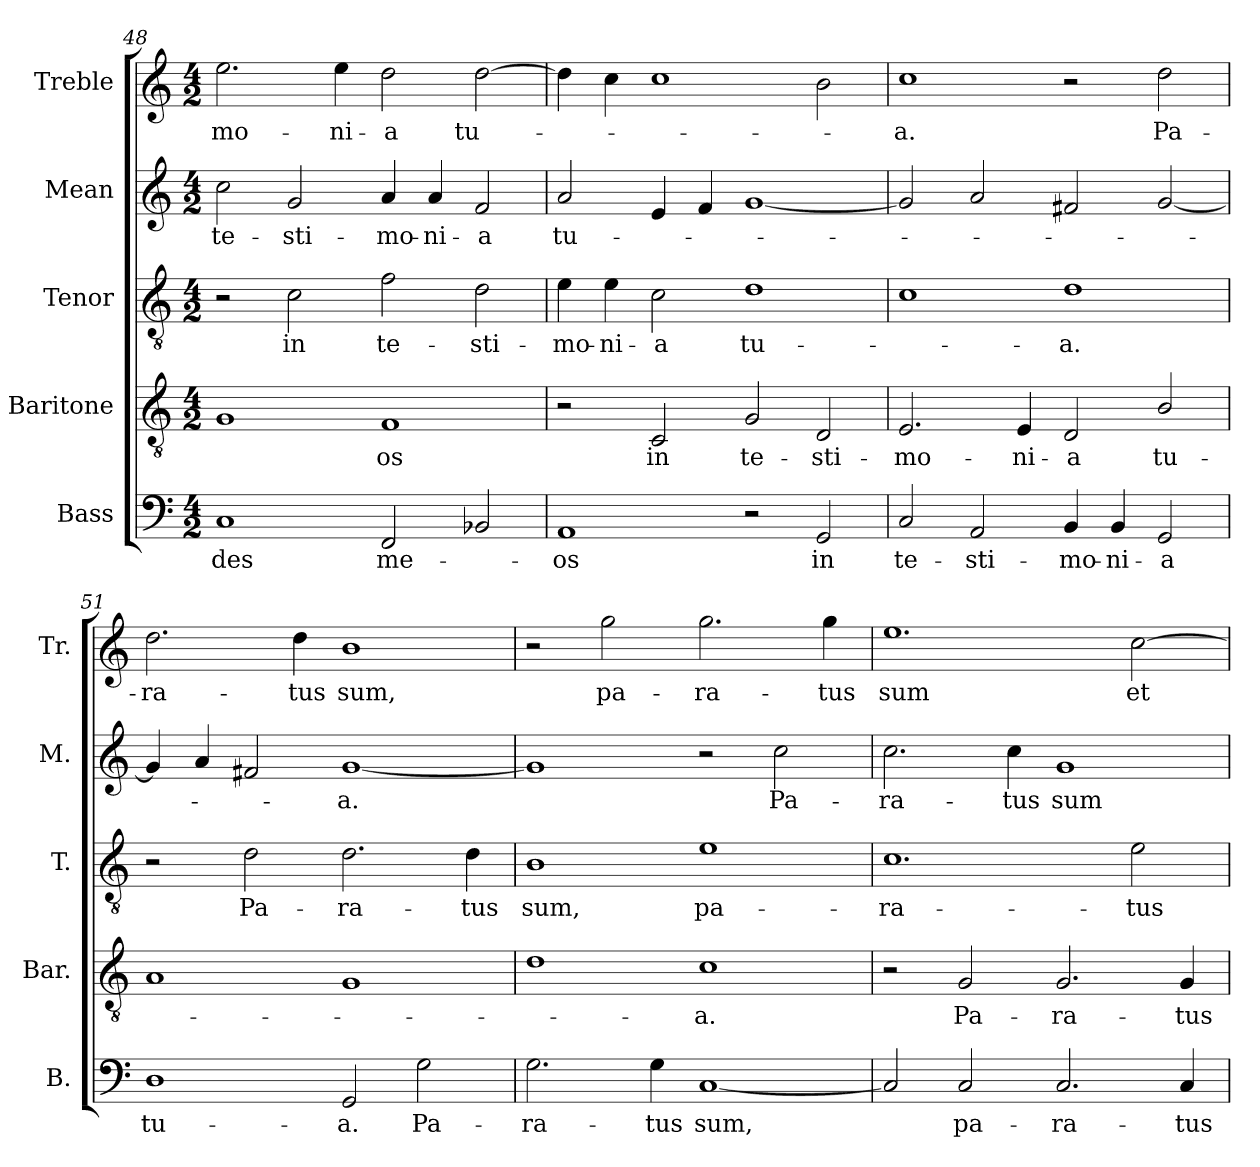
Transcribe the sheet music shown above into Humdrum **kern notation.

**kern	**text	**kern	**text	**kern	**text	**kern	**text	**kern	**text
*part5	*part5	*part4	*part4	*part3	*part3	*part2	*part2	*part1	*part1
*staff5	*staff5	*staff4	*staff4	*staff3	*staff3	*staff2	*staff2	*staff1	*staff1
*I"Bass	*	*I"Baritone	*	*I"Tenor	*	*I"Mean	*	*I"Treble	*
*I'B.	*	*I'Bar.	*	*I'T.	*	*I'M.	*	*I'Tr.	*
*clefF4	*	*clefGv2	*	*clefGv2	*	*clefG2	*	*clefG2	*
*	*	*ITrd7c12	*	*ITrd7c12	*	*	*	*	*
*k[]	*	*k[]	*	*k[]	*	*k[]	*	*k[]	*
*C:	*	*C:	*	*C:	*	*C:	*	*C:	*
*M4/2	*	*M4/2	*	*M4/2	*	*M4/2	*	*M4/2	*
=48	=48	=48	=48	=48	=48	=48	=48	=48	=48
!	!LO:LY:b:color=#000000	!	!	!	!	!	!	!	!
!	!	!	!	!	!	!	!LO:LY:b:color=#000000	!	!
!	!	!	!	!	!	!	!	!	!LO:LY:b:color=#000000
1Ci	-des	1GGi	.	2r	.	2cci\	te-	2.eei\	-mo-
!	!	!	!	!	!LO:LY:b:color=#000000	!	!	!	!
!	!	!	!	!	!	!	!LO:LY:b:color=#000000	!	!
.	.	.	.	2Ci\	in	2gi/	-sti-	.	.
!	!	!	!	!	!	!	!	!	!LO:LY:b:color=#000000
.	.	.	.	.	.	.	.	4eei\	-ni-
!	!LO:LY:b:color=#000000	!	!	!	!	!	!	!	!
!	!	!	!LO:LY:b:color=#000000	!	!	!	!	!	!
!	!	!	!	!	!LO:LY:b:color=#000000	!	!	!	!
!	!	!	!	!	!	!	!LO:LY:b:color=#000000	!	!
!	!	!	!	!	!	!	!	!	!LO:LY:b:color=#000000
2FFi/	me-	1FFi	-os	2Fi\	te-	4ai/	-mo-	2ddi\	-a
!	!	!	!	!	!	!	!LO:LY:b:color=#000000	!	!
.	.	.	.	.	.	4ai/	-ni-	.	.
!	!	!	!	!	!LO:LY:b:color=#000000	!	!	!	!
!	!	!	!	!	!	!	!LO:LY:b:color=#000000	!	!
!	!	!	!	!	!	!	!	!	!LO:LY:b:color=#000000
2BB-Xi/	.	.	.	2Di\	-sti-	2fi/	-a	[2ddi\	tu-
=49	=49	=49	=49	=49	=49	=49	=49	=49	=49
!	!LO:LY:b:color=#000000	!	!	!	!	!	!	!	!
!	!	!	!	!	!LO:LY:b:color=#000000	!	!	!	!
!	!	!	!	!	!	!	!LO:LY:b:color=#000000	!	!
1AAi	-os	2r	.	4Ei\	-mo-	2ai/	tu-	4ddi\]	.
!	!	!	!	!	!LO:LY:b:color=#000000	!	!	!	!
.	.	.	.	4Ei\	-ni-	.	.	4cci\	.
!	!	!	!LO:LY:b:color=#000000	!	!	!	!	!	!
!	!	!	!	!	!LO:LY:b:color=#000000	!	!	!	!
.	.	2CCi/	in	2Ci\	-a	4ei/	.	1cci	.
.	.	.	.	.	.	4fi/	.	.	.
!	!	!	!LO:LY:b:color=#000000	!	!	!	!	!	!
!	!	!	!	!	!LO:LY:b:color=#000000	!	!	!	!
2r	.	2GGi/	te-	1Di	tu-	[1gi	.	.	.
!	!LO:LY:b:color=#000000	!	!	!	!	!	!	!	!
!	!	!	!LO:LY:b:color=#000000	!	!	!	!	!	!
2GGi/	in	2DDi/	-sti-	.	.	.	.	2bi\	.
=50	=50	=50	=50	=50	=50	=50	=50	=50	=50
!	!LO:LY:b:color=#000000	!	!	!	!	!	!	!	!
!	!	!	!LO:LY:b:color=#000000	!	!	!	!	!	!
!	!	!	!	!	!	!	!	!	!LO:LY:b:color=#000000
2Ci/	te-	2.EEi/	-mo-	1Ci	.	2gi/]	.	1cci	-a.
!	!LO:LY:b:color=#000000	!	!	!	!	!	!	!	!
2AAi/	-sti-	.	.	.	.	2ai/	.	.	.
!	!	!	!LO:LY:b:color=#000000	!	!	!	!	!	!
.	.	4EEi/	-ni-	.	.	.	.	.	.
!	!LO:LY:b:color=#000000	!	!	!	!	!	!	!	!
!	!	!	!LO:LY:b:color=#000000	!	!	!	!	!	!
!	!	!	!	!	!LO:LY:b:color=#000000	!	!	!	!
4BBi/	-mo-	2DDi/	-a	1Di	-a.	2f#Xi/	.	2r	.
!	!LO:LY:b:color=#000000	!	!	!	!	!	!	!	!
4BBi/	-ni-	.	.	.	.	.	.	.	.
!	!LO:LY:b:color=#000000	!	!	!	!	!	!	!	!
!	!	!	!LO:LY:b:color=#000000	!	!	!	!	!	!
!	!	!	!	!	!	!	!	!	!LO:LY:b:color=#000000
2GGi/	-a	2BBi/	tu-	.	.	[2gi/	.	2ddi\	Pa-
=51	=51	=51	=51	=51	=51	=51	=51	=51	=51
!	!LO:LY:b:color=#000000	!	!	!	!	!	!	!	!
!	!	!	!	!	!	!	!	!	!LO:LY:b:color=#000000
1Di	tu-	1AAi	.	2r	.	4gi/]	.	2.ddi\	-ra-
.	.	.	.	.	.	4ai/	.	.	.
!	!	!	!	!	!LO:LY:b:color=#000000	!	!	!	!
.	.	.	.	2Di\	Pa-	2f#Xi/	.	.	.
!	!	!	!	!	!	!	!	!	!LO:LY:b:color=#000000
.	.	.	.	.	.	.	.	4ddi\	-tus
!	!LO:LY:b:color=#000000	!	!	!	!	!	!	!	!
!	!	!	!	!	!LO:LY:b:color=#000000	!	!	!	!
!	!	!	!	!	!	!	!LO:LY:b:color=#000000	!	!
!	!	!	!	!	!	!	!	!	!LO:LY:b:color=#000000
2GGi/	-a.	1GGi	.	2.Di\	-ra-	[1gi	-a.	1bi	sum,
!	!LO:LY:b:color=#000000	!	!	!	!	!	!	!	!
2Gi\	Pa-	.	.	.	.	.	.	.	.
!	!	!	!	!	!LO:LY:b:color=#000000	!	!	!	!
.	.	.	.	4Di\	-tus	.	.	.	.
!!LO:LB:g=z
=52	=52	=52	=52	=52	=52	=52	=52	=52	=52
!	!LO:LY:b:color=#000000	!	!	!	!	!	!	!	!
!	!	!	!	!	!LO:LY:b:color=#000000	!	!	!	!
2.Gi\	-ra-	1Di	.	1BBi	sum,	1gi]	.	2r	.
!	!	!	!	!	!	!	!	!	!LO:LY:b:color=#000000
.	.	.	.	.	.	.	.	2ggi\	pa-
!	!LO:LY:b:color=#000000	!	!	!	!	!	!	!	!
4Gi\	-tus	.	.	.	.	.	.	.	.
!	!LO:LY:b:color=#000000	!	!	!	!	!	!	!	!
!	!	!	!LO:LY:b:color=#000000	!	!	!	!	!	!
!	!	!	!	!	!LO:LY:b:color=#000000	!	!	!	!
!	!	!	!	!	!	!	!	!	!LO:LY:b:color=#000000
[1Ci	sum,	1Ci	-a.	1Ei	pa-	2r	.	2.ggi\	-ra-
!	!	!	!	!	!	!	!LO:LY:b:color=#000000	!	!
.	.	.	.	.	.	2cci\	Pa-	.	.
!	!	!	!	!	!	!	!	!	!LO:LY:b:color=#000000
.	.	.	.	.	.	.	.	4ggi\	-tus
=53	=53	=53	=53	=53	=53	=53	=53	=53	=53
!	!	!	!	!	!LO:LY:b:color=#000000	!	!	!	!
!	!	!	!	!	!	!	!LO:LY:b:color=#000000	!	!
!	!	!	!	!	!	!	!	!	!LO:LY:b:color=#000000
2Ci/]	.	2r	.	1.Ci	-ra-	2.cci\	-ra-	1.eei	sum
!	!LO:LY:b:color=#000000	!	!	!	!	!	!	!	!
!	!	!	!LO:LY:b:color=#000000	!	!	!	!	!	!
2Ci/	pa-	2GGi/	Pa-	.	.	.	.	.	.
!	!	!	!	!	!	!	!LO:LY:b:color=#000000	!	!
.	.	.	.	.	.	4cci\	-tus	.	.
!	!LO:LY:b:color=#000000	!	!	!	!	!	!	!	!
!	!	!	!LO:LY:b:color=#000000	!	!	!	!	!	!
!	!	!	!	!	!	!	!LO:LY:b:color=#000000	!	!
2.Ci/	-ra-	2.GGi/	-ra-	.	.	1gi	sum	.	.
!	!	!	!	!	!LO:LY:b:color=#000000	!	!	!	!
!	!	!	!	!	!	!	!	!	!LO:LY:b:color=#000000
.	.	.	.	2Ei\	-tus	.	.	[2cci\	et
!	!LO:LY:b:color=#000000	!	!	!	!	!	!	!	!
!	!	!	!LO:LY:b:color=#000000	!	!	!	!	!	!
4Ci/	-tus	4GGi/	-tus	.	.	.	.	.	.
=	=	=	=	=	=	=	=	=	=
*-	*-	*-	*-	*-	*-	*-	*-	*-	*-
